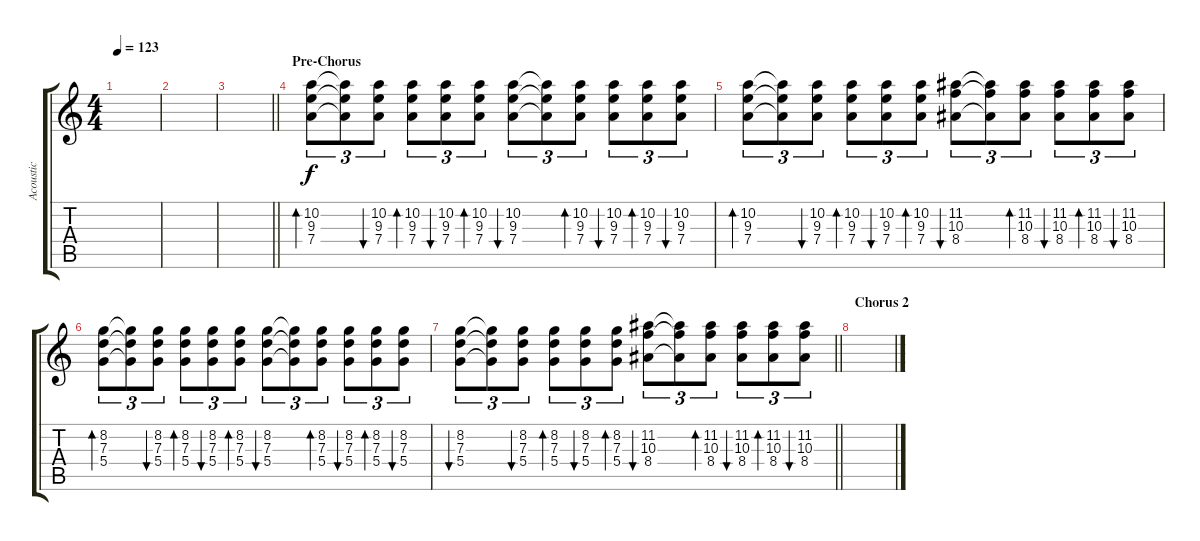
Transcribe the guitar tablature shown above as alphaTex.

\track ("Acoustic" "Acoustic") {instrument acousticguitarsteel}
\staff {score tabs}
\tuning (E4 B3 G3 D3 A2 E2) {hide}
\ts (4 4)
\tempo 123
\clef g2
\ks c
|
|
\barLineRight lightlight
|
\section ("" "Pre-Chorus")
(10.2 9.3 7.4).8{tu (3 2) bd 480} (10.2{t} 9.3{t} 7.4{t}).8{tu (3 2)} (10.2 9.3 7.4).8{tu (3 2) bu 480} (10.2 9.3 7.4).8{tu (3 2) bd 480} (10.2 9.3 7.4).8{tu (3 2) bu 480} (10.2 9.3 7.4).8{tu (3 2) bd 480} (10.2 9.3 7.4).8{tu (3 2) bu 480} (10.2{t} 9.3{t} 7.4{t}).8{tu (3 2)} (10.2 9.3 7.4).8{tu (3 2) bd 480} (10.2 9.3 7.4).8{tu (3 2) bu 480} (10.2 9.3 7.4).8{tu (3 2) bd 480} (10.2 9.3 7.4).8{tu (3 2) bu 480} |
(10.2 9.3 7.4).8{tu (3 2) bd 480} (10.2{t} 9.3{t} 7.4{t}).8{tu (3 2)} (10.2 9.3 7.4).8{tu (3 2) bu 480} (10.2 9.3 7.4).8{tu (3 2) bd 480} (10.2 9.3 7.4).8{tu (3 2) bu 480} (10.2 9.3 7.4).8{tu (3 2) bd 480} (11.2 10.3 8.4).8{tu (3 2) bu 480} (11.2{t} 10.3{t} 8.4{t}).8{tu (3 2)} (11.2 10.3 8.4).8{tu (3 2) bd 480} (11.2 10.3 8.4).8{tu (3 2) bu 480} (11.2 10.3 8.4).8{tu (3 2) bd 480} (11.2 10.3 8.4).8{tu (3 2) bu 480} |
(8.2 7.3 5.4).8{tu (3 2) bd 480} (8.2{t} 7.3{t} 5.4{t}).8{tu (3 2)} (8.2 7.3 5.4).8{tu (3 2) bu 480} (8.2 7.3 5.4).8{tu (3 2) bd 480} (8.2 7.3 5.4).8{tu (3 2) bu 480} (8.2 7.3 5.4).8{tu (3 2) bd 480} (8.2 7.3 5.4).8{tu (3 2) bu 480} (8.2{t} 7.3{t} 5.4{t}).8{tu (3 2)} (8.2 7.3 5.4).8{tu (3 2) bd 480} (8.2 7.3 5.4).8{tu (3 2) bu 480} (8.2 7.3 5.4).8{tu (3 2) bd 480} (8.2 7.3 5.4).8{tu (3 2) bu 480} |
\barLineRight lightlight
(8.2 7.3 5.4).8{tu (3 2) bu 480} (8.2{t} 7.3{t} 5.4{t}).8{tu (3 2)} (8.2 7.3 5.4).8{tu (3 2) bu 480} (8.2 7.3 5.4).8{tu (3 2) bd 480} (8.2 7.3 5.4).8{tu (3 2) bu 480} (8.2 7.3 5.4).8{tu (3 2) bd 480} (11.2 10.3 8.4).8{tu (3 2) bu 480} (11.2{t} 10.3{t} 8.4{t}).8{tu (3 2)} (11.2 10.3 8.4).8{tu (3 2) bd 480} (11.2 10.3 8.4).8{tu (3 2) bu 480} (11.2 10.3 8.4).8{tu (3 2) bd 480} (11.2 10.3 8.4).8{tu (3 2) bu 480} |
\section ("" "Chorus 2")
